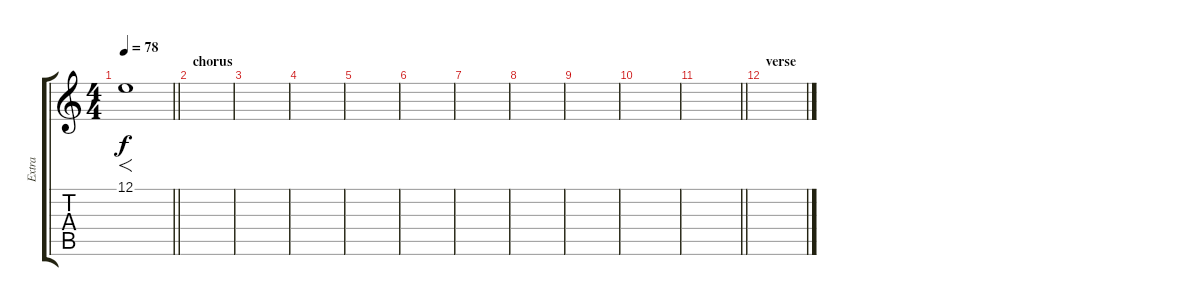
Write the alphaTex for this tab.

\track ("Extra" "Extra") {instrument stringensemble1}
\staff {score tabs}
\tuning (E4 B3 G3 D3 A2 E2) {hide}
\ts (4 4)
\tempo 78
\clef g2
\barLineRight lightlight
\ks c
12.1.1{f dy f} |
\section ("" "chorus")
|
|
|
|
|
|
|
|
|
\barLineRight lightlight
|
\section ("" "verse")
